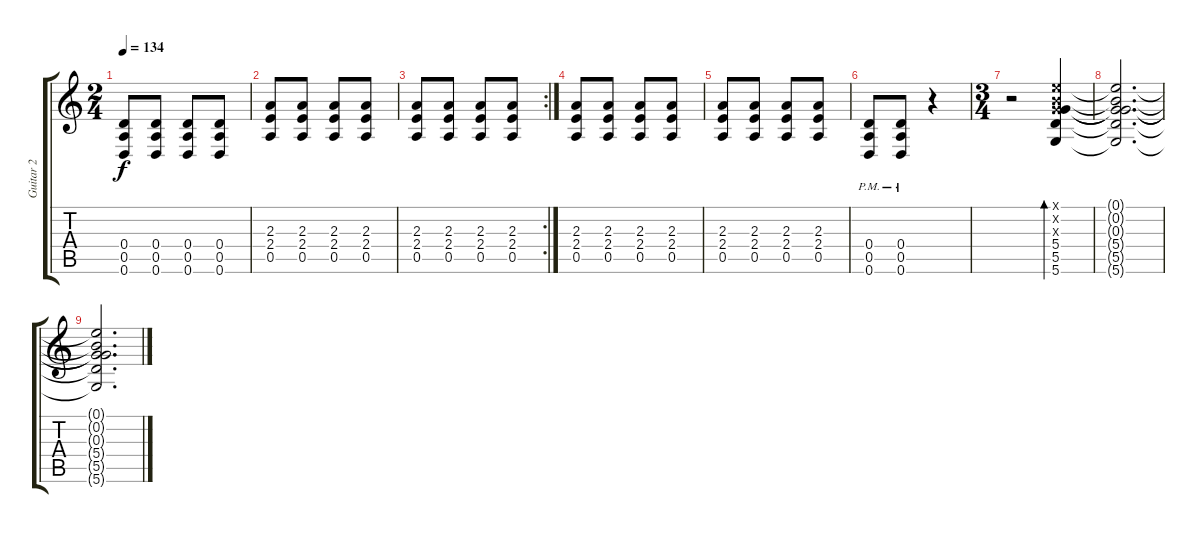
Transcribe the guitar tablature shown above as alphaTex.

\track ("Guitar 2" "Guitar 2") {instrument distortionguitar}
\staff {score tabs}
\tuning (E4 B3 G3 D3 A2 D2) {hide}
\ts (2 4)
\tempo 134
\clef g2
\ks c
(0.4 0.5 0.6).8{dy f} (0.4 0.5 0.6).8 (0.4 0.5 0.6).8 (0.4 0.5 0.6).8 |
(2.3 2.4 0.5).8 (2.3 2.4 0.5).8 (2.3 2.4 0.5).8 (2.3 2.4 0.5).8 |
\rc 2
(2.3 2.4 0.5).8 (2.3 2.4 0.5).8 (2.3 2.4 0.5).8 (2.3 2.4 0.5).8 |
(2.3 2.4 0.5).8 (2.3 2.4 0.5).8 (2.3 2.4 0.5).8 (2.3 2.4 0.5).8 |
(2.3 2.4 0.5).8 (2.3 2.4 0.5).8 (2.3 2.4 0.5).8 (2.3 2.4 0.5).8 |
(0.4{pm} 0.5{pm} 0.6{pm}).8 (0.4{pm} 0.5{pm} 0.6{pm}).8 r.4 |
\ts (3 4)
r.2 (0.1{x} 0.2{x} 0.3{x} 5.4 5.5 5.6).4{bd 60} |
(0.1{t} 0.2{t} 0.3{t} 5.4{t} 5.5{t} 5.6{t}).2{d} |
(0.1{t} 0.2{t} 0.3{t} 5.4{t} 5.5{t} 5.6{t}).2{d}
